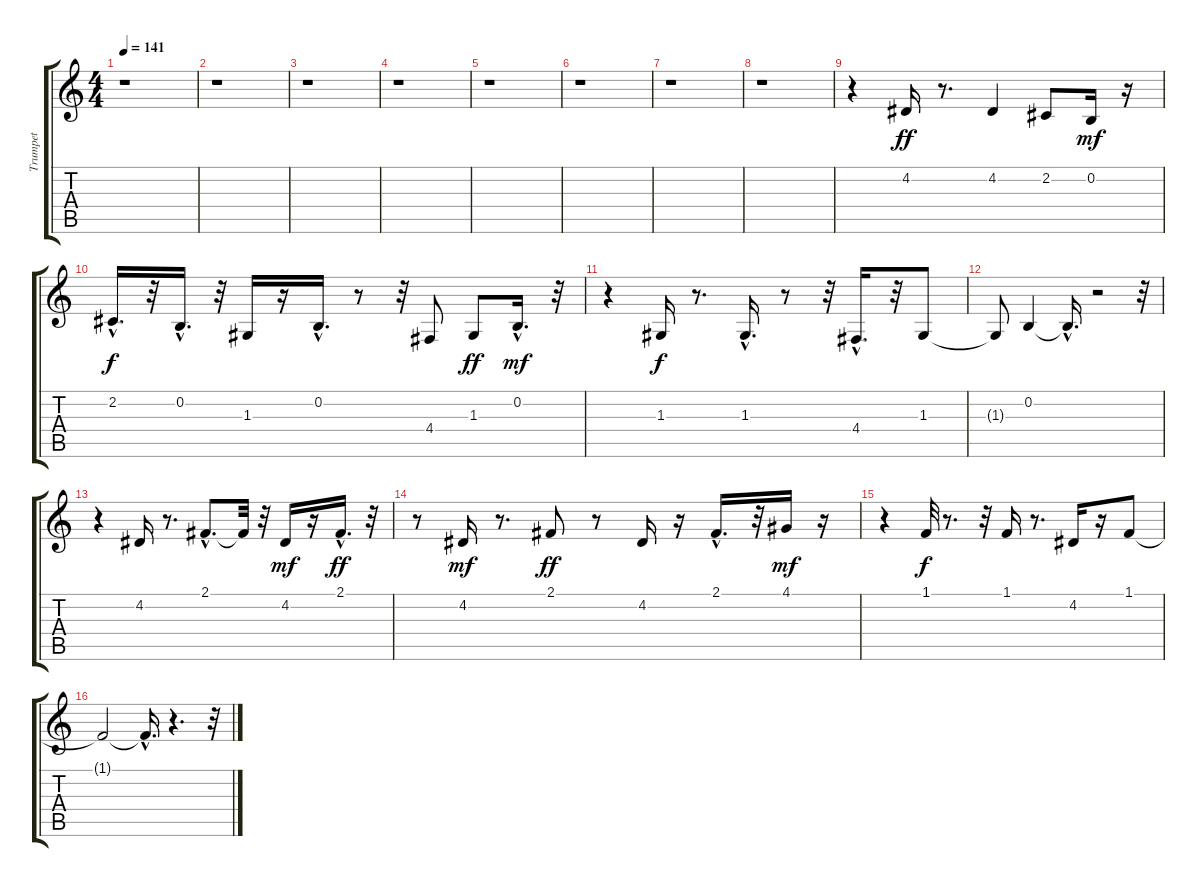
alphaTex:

\track ("Trumpet" "Trumpet") {instrument mutedtrumpet}
\staff {score tabs}
\tuning (E4 B3 G3 D3 A2 E2) {hide}
\ts (4 4)
\tempo 141
\clef g2
\ks c
r.1{dy ff instrument mutedtrumpet} |
r.1 |
r.1 |
r.1 |
r.1 |
r.1 |
r.1 |
r.1 |
r.4 4.2.16 r.8{d} 4.2.4 2.2.8 0.2.16{dy mf} r.16 |
2.2{hac}.16{d dy f} r.32 0.2{hac}.16{d} r.32 1.3.16 r.16 0.2{hac}.16{d} r.8 r.32 4.4.8 1.3.8{dy ff} 0.2{hac}.16{d dy mf} r.32 |
r.4 1.3.16{dy f} r.8{d} 1.3{hac}.16{d} r.8 r.32 4.4{hac}.16{d} r.32 1.3.8 |
1.3{t}.8 0.2.4 0.2{hac t}.16{d} r.2 r.32 |
r.4 4.2.16 r.8{d} 2.1{hac}.8{d} 2.1{t}.32 r.32 4.2.16{dy mf} r.16 2.1{hac}.16{d dy ff} r.32 |
r.8 4.2.16{dy mf} r.8{d} 2.1.8{dy ff} r.8 4.2.16 r.16 2.1{hac}.16{d} r.32 4.1.16{dy mf} r.16 |
r.4 1.1.32{dy f} r.8{d} r.32 1.1.16 r.8{d} 4.2.16 r.16 1.1.8 |
1.1{t}.2 1.1{hac t}.16{d} r.4{d} r.32
